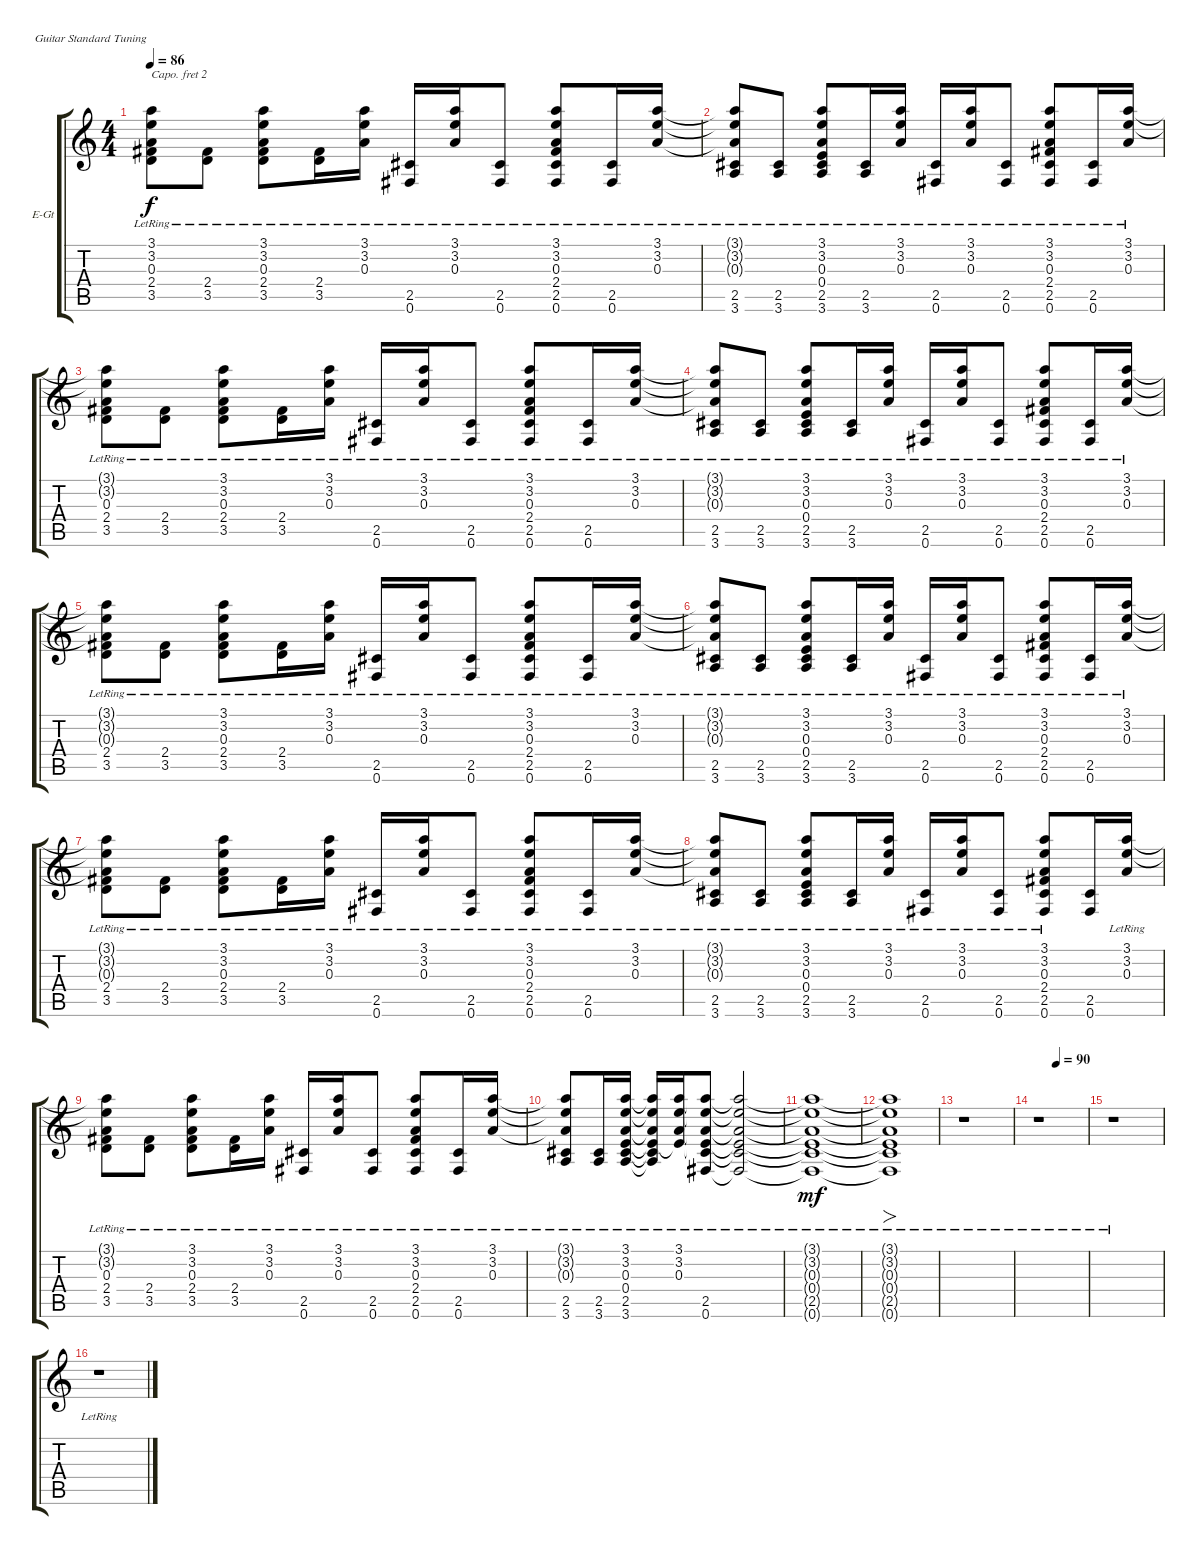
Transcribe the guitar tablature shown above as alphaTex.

\defaultSystemsLayout 4
\bracketExtendMode groupsimilarinstruments
\firstSystemTrackNameOrientation horizontal
\otherSystemsTrackNameOrientation horizontal
\track ("Electric Guitar" "E-Gt") {instrument distortionguitar}
\staff {score tabs}
\capo 2
\tuning (E4 B3 G3 D3 A2 E2)
\ts (4 4)
\tempo 86
\clef g2
\scale
0.333333
\ks c
(3.1{lr t} 3.2{lr t} 0.3{lr t} 2.4{lr} 3.5{lr}).8{dy f} (2.4{lr} 3.5{lr}).8 (3.1{lr} 3.2{lr} 0.3{lr} 2.4{lr} 3.5{lr}).8 (2.4{lr} 3.5{lr}).16 (3.1{lr} 3.2{lr} 0.3{lr}).16 (2.5{lr} 0.6{lr}).16 (3.1{lr} 3.2{lr} 0.3{lr}).16 (2.5{lr} 0.6{lr}).8 (3.1{lr} 3.2{lr} 0.3{lr} 2.4{lr} 2.5{lr} 0.6{lr}).8 (2.5{lr} 0.6{lr}).16 (3.1{lr} 3.2{lr} 0.3{lr}).16 |
\scale
0.333333 (3.1{lr t} 3.2{lr t} 0.3{lr t} 2.5{lr} 3.6{lr}).8 (2.5{lr} 3.6{lr}).8 (3.1{lr} 3.2{lr} 0.3{lr} 0.4{lr} 2.5{lr} 3.6{lr}).8 (2.5{lr} 3.6{lr}).16 (3.1{lr} 3.2{lr} 0.3{lr}).16 (2.5{lr} 0.6{lr}).16 (3.1{lr} 3.2{lr} 0.3{lr}).16 (2.5{lr} 0.6{lr}).8 (3.1{lr} 3.2{lr} 0.3{lr} 2.4{lr} 2.5{lr} 0.6{lr}).8 (2.5 0.6{lr}).16 (3.1{lr} 3.2{lr} 0.3{lr}).16 |
\scale
0.333333 (3.1{lr t} 3.2{lr t} 0.3{lr} 2.4{lr} 3.5{lr}).8 (2.4{lr} 3.5{lr}).8 (3.1{lr} 3.2{lr} 0.3{lr} 2.4{lr} 3.5{lr}).8 (2.4{lr} 3.5{lr}).16 (3.1{lr} 3.2{lr} 0.3{lr}).16 (2.5{lr} 0.6{lr}).16 (3.1{lr} 3.2{lr} 0.3{lr}).16 (2.5{lr} 0.6{lr}).8 (3.1{lr} 3.2{lr} 0.3{lr} 2.4{lr} 2.5{lr} 0.6{lr}).8 (2.5{lr} 0.6).16 (3.1{lr} 3.2{lr} 0.3{lr}).16 |
\scale
0.333333 (3.1{lr t} 3.2{lr t} 0.3{lr t} 2.5{lr} 3.6).8 (2.5{lr} 3.6).8 (3.1{lr} 3.2{lr} 0.3{lr} 0.4{lr} 2.5{lr} 3.6).8 (2.5{lr} 3.6).16 (3.1{lr} 3.2{lr} 0.3{lr}).16 (2.5{lr} 0.6{lr}).16 (3.1{lr} 3.2{lr} 0.3{lr}).16 (2.5{lr} 0.6{lr}).8 (3.1{lr} 3.2{lr} 0.3{lr} 2.4{lr} 2.5{lr} 0.6{lr}).8 (2.5{lr} 0.6).16 (3.1{lr} 3.2{lr} 0.3{lr}).16 |
\scale
0.333333 (3.1{lr t} 3.2{lr t} 0.3{lr t} 2.4{lr} 3.5{lr}).8 (2.4{lr} 3.5{lr}).8 (3.1{lr} 3.2{lr} 0.3{lr} 2.4{lr} 3.5{lr}).8 (2.4{lr} 3.5{lr}).16 (3.1{lr} 3.2{lr} 0.3{lr}).16 (2.5{lr} 0.6{lr}).16 (3.1{lr} 3.2{lr} 0.3{lr}).16 (2.5{lr} 0.6{lr}).8 (3.1{lr} 3.2{lr} 0.3{lr} 2.4{lr} 2.5{lr} 0.6{lr}).8 (2.5{lr} 0.6{lr}).16 (3.1{lr} 3.2{lr} 0.3{lr}).16 |
\scale
0.333333 (3.1{lr t} 3.2{lr t} 0.3{lr t} 2.5{lr} 3.6{lr}).8 (2.5{lr} 3.6{lr}).8 (3.1{lr} 3.2{lr} 0.3{lr} 0.4{lr} 2.5{lr} 3.6{lr}).8 (2.5{lr} 3.6{lr}).16 (3.1{lr} 3.2{lr} 0.3{lr}).16 (2.5{lr} 0.6{lr}).16 (3.1{lr} 3.2{lr} 0.3{lr}).16 (2.5{lr} 0.6{lr}).8 (3.1{lr} 3.2{lr} 0.3{lr} 2.4{lr} 2.5{lr} 0.6{lr}).8 (2.5{lr} 0.6).16 (3.1{lr} 3.2{lr} 0.3{lr}).16 |
\scale
0.333333 (3.1{lr t} 3.2{lr t} 0.3{lr t} 2.4{lr} 3.5{lr}).8 (2.4{lr} 3.5{lr}).8 (3.1{lr} 3.2{lr} 0.3{lr} 2.4{lr} 3.5{lr}).8 (2.4{lr} 3.5{lr}).16 (3.1{lr} 3.2{lr} 0.3{lr}).16 (2.5{lr} 0.6{lr}).16 (3.1{lr} 3.2{lr} 0.3{lr}).16 (2.5{lr} 0.6{lr}).8 (3.1{lr} 3.2{lr} 0.3{lr} 2.4{lr} 2.5{lr} 0.6{lr}).8 (2.5{lr} 0.6).16 (3.1{lr} 3.2{lr} 0.3{lr}).16 |
\scale
0.333333 (3.1{lr t} 3.2{lr t} 0.3{lr t} 2.5{lr} 3.6{lr}).8 (2.5{lr} 3.6{lr}).8 (3.1{lr} 3.2{lr} 0.3{lr} 0.4{lr} 2.5{lr} 3.6{lr}).8 (2.5{lr} 3.6{lr}).16 (3.1{lr} 3.2{lr} 0.3{lr}).16 (2.5{lr} 0.6{lr}).16 (3.1{lr} 3.2{lr} 0.3{lr}).16 (2.5{lr} 0.6{lr}).8 (3.1{lr} 3.2{lr} 0.3{lr} 2.4{lr} 2.5{lr} 0.6{lr}).8 (2.5 0.6).16 (3.1{lr} 3.2{lr} 0.3{lr}).16 |
\scale
0.333333 (3.1{lr t} 3.2{lr t} 0.3{lr} 2.4{lr} 3.5{lr}).8 (2.4{lr} 3.5{lr}).8 (3.1{lr} 3.2{lr} 0.3{lr} 2.4{lr} 3.5{lr}).8 (2.4{lr} 3.5{lr}).16 (3.1{lr} 3.2{lr} 0.3{lr}).16 (2.5{lr} 0.6{lr}).16 (3.1{lr} 3.2{lr} 0.3{lr}).16 (2.5{lr} 0.6{lr}).8 (3.1{lr} 3.2{lr} 0.3{lr} 2.4{lr} 2.5{lr} 0.6{lr}).8 (2.5{lr} 0.6).16 (3.1{lr} 3.2{lr} 0.3{lr}).16 |
\scale
0.333333 (3.1{lr t} 3.2{lr t} 0.3{lr t} 2.5{lr} 3.6{lr}).8 (2.5{lr} 3.6{lr}).16 (3.1{lr} 3.2{lr} 0.3{lr} 0.4{lr} 2.5{lr} 3.6{lr}).16 (3.1{lr t} 3.2{lr t} 0.3{lr t} 0.4{lr t} 2.5{lr t} 3.6{lr t}).16 (3.1{lr} 3.2{lr} 0.3{lr} 0.4{lr t}).16 (2.5{lr} 0.6{lr} 3.1{lr t} 3.2{lr t} 0.3{lr t} 0.4{lr t}).8 (2.5{lr t} 0.6{lr t} 3.1{lr t} 3.2{lr t} 0.3{lr t} 0.4{lr t}).2 |
\scale
0.333333 (3.1{lr t} 3.2{lr t} 0.3{lr t} 0.4{lr t} 2.5{lr t} 0.6{lr t}).1{dy mf} |
\scale
0.333333 (3.1{lr t} 3.2{lr t} 0.3{lr t} 0.4{lr t} 2.5{lr t} 0.6{lr t}).1{fo} |
\scale
0.333333 r.1 |
\tempo (90 0.375)
r.1 |
r.1 |
r.1
